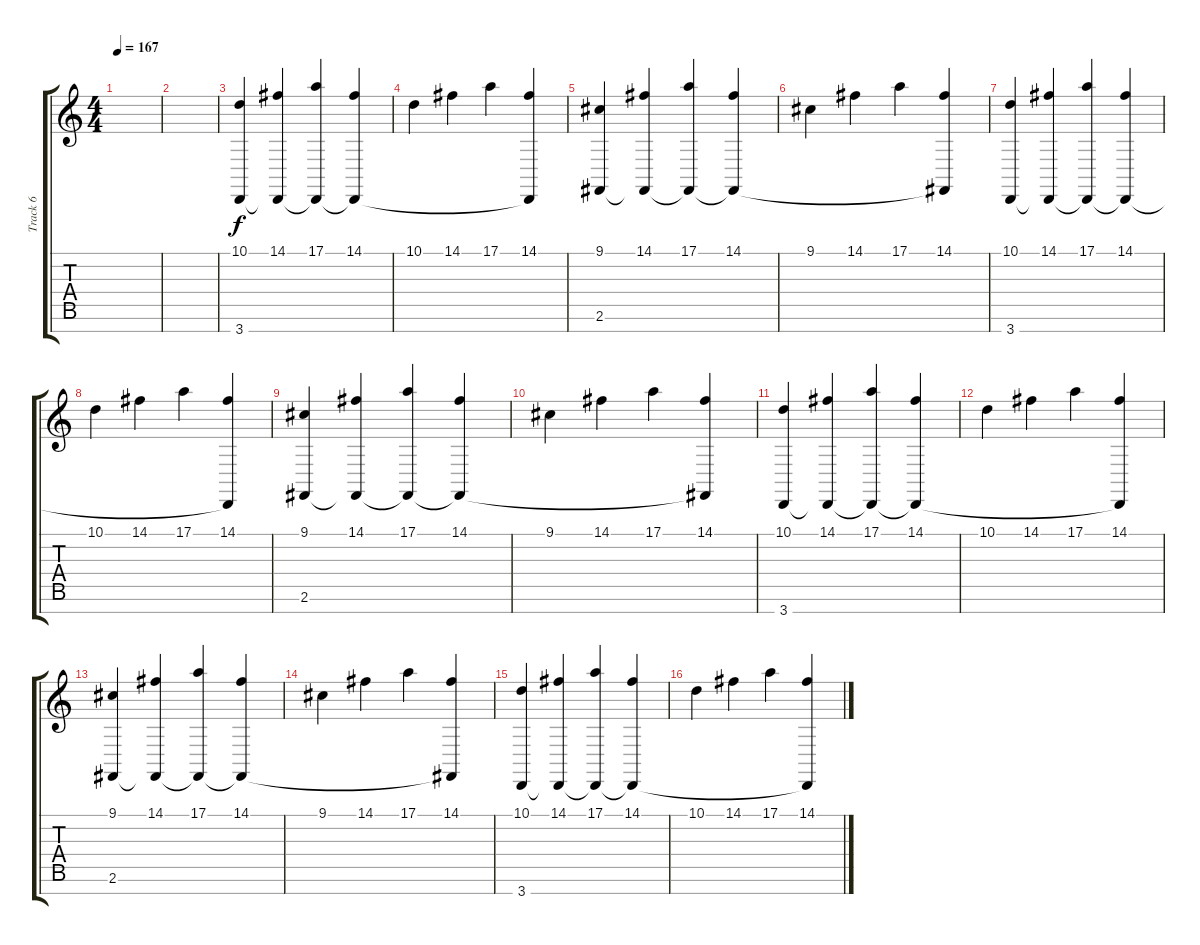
\track ("Track 6" "Track 6") {instrument recorder}
\staff {score tabs}
\tuning (E4 B3 G3 D3 A2 E2 B1) {hide}
\ts (4 4)
\tempo 167
\clef g2
\ks c
|
|
(10.1 3.7).4 (14.1 3.7{t}).4 (17.1 3.7{t}).4 (14.1 3.7{t}).4 |
10.1.4 14.1.4 17.1.4 (14.1 3.7{t}).4 |
(9.1 2.6).4 (14.1 2.6{t}).4 (17.1 2.6{t}).4 (14.1 2.6{t}).4 |
9.1.4 14.1.4 17.1.4 (14.1 2.6{t}).4 |
(10.1 3.7).4 (14.1 3.7{t}).4 (17.1 3.7{t}).4 (14.1 3.7{t}).4 |
10.1.4 14.1.4 17.1.4 (14.1 3.7{t}).4 |
(9.1 2.6).4 (14.1 2.6{t}).4 (17.1 2.6{t}).4 (14.1 2.6{t}).4 |
9.1.4 14.1.4 17.1.4 (14.1 2.6{t}).4 |
(10.1 3.7).4 (14.1 3.7{t}).4 (17.1 3.7{t}).4 (14.1 3.7{t}).4 |
10.1.4 14.1.4 17.1.4 (14.1 3.7{t}).4 |
(9.1 2.6).4 (14.1 2.6{t}).4 (17.1 2.6{t}).4 (14.1 2.6{t}).4 |
9.1.4 14.1.4 17.1.4 (14.1 2.6{t}).4 |
(10.1 3.7).4 (14.1 3.7{t}).4 (17.1 3.7{t}).4 (14.1 3.7{t}).4 |
10.1.4 14.1.4 17.1.4 (14.1 3.7{t}).4
